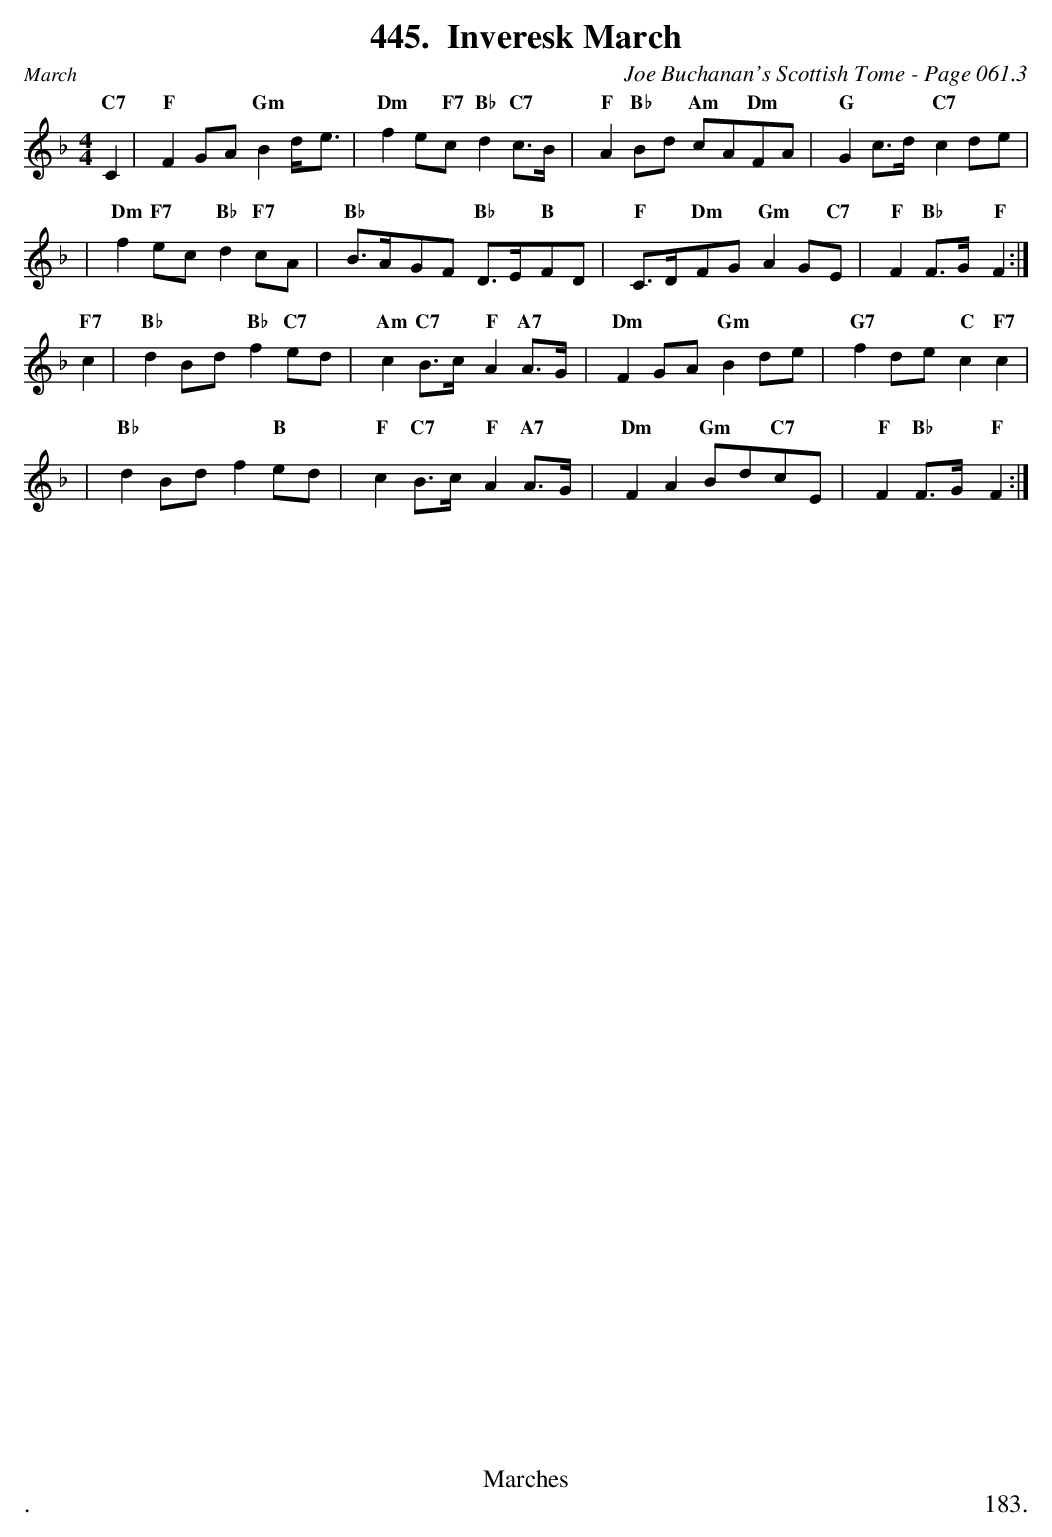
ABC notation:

X:1
T:Inveresk March
C:Joe Buchanan's Scottish Tome - Page 061.3
L:1/8
M:4/4
K:F
"C7"C2 |"F" F2 GA "Gm"B2 d<e | "Dm"f2 e"F7"c "Bb"d2 "C7"c>B | "F"A2 "Bb"Bd "Am"cA"Dm"FA | "G"G2 c>d "C7"c2 de |
|"Dm" f2 "F7"ec "Bb"d2 "F7"cA |"Bb" B>AGF "Bb"D>E"B"FD | "F"C>D"Dm"FG "Gm"A2 G"C7"E | "F" F2 "Bb"F>G "F"F2 :|
"F7"c2 |"Bb" d2 Bd "Bb"f2 "C7"ed | "Am"c2 "C7"B>c "F"A2 "A7"A>G |"Dm" F2 GA "Gm"B2 de |"G7" f2 de "C"c2 "F7"c2 |
| "Bb"d2 Bd f2 "B"ed |"F" c2 "C7"B>c "F"A2 "A7"A>G | "Dm"F2 A2 "Gm"Bd"C7"cE |"F" F2 "Bb"F>G "F"F2 :|
